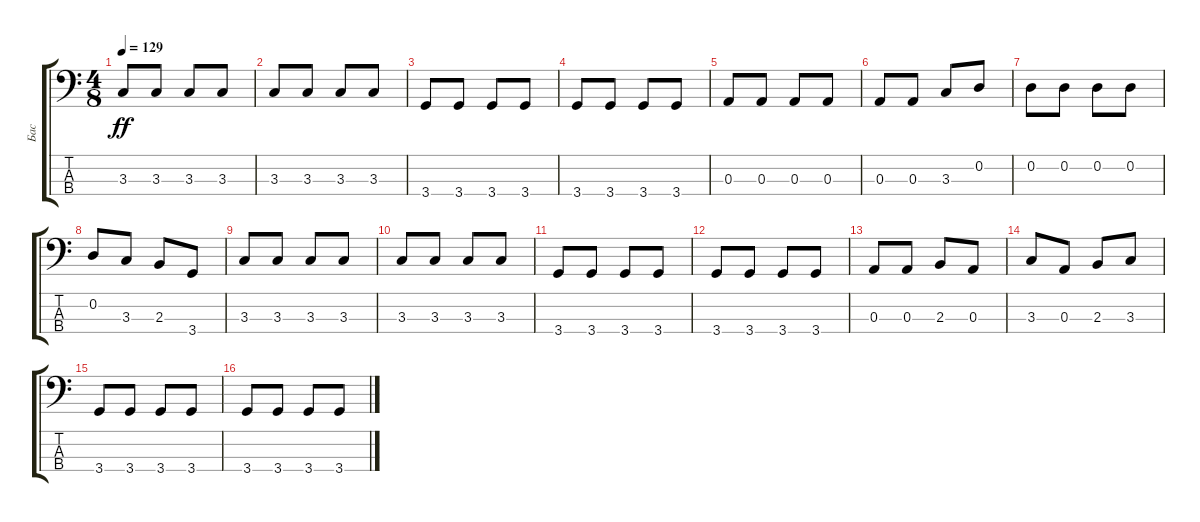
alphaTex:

\track ("Бас" "Бас") {instrument electricbasspick}
\staff {score tabs}
\tuning (G2 D2 A1 E1) {hide}
\ts (4 8)
\tempo 129
\clef f4
\ks c
3.3.8{dy ff} 3.3.8 3.3.8 3.3.8 |
3.3.8 3.3.8 3.3.8 3.3.8 |
3.4.8 3.4.8 3.4.8 3.4.8 |
3.4.8 3.4.8 3.4.8 3.4.8 |
0.3.8 0.3.8 0.3.8 0.3.8 |
0.3.8 0.3.8 3.3.8 0.2.8 |
0.2.8 0.2.8 0.2.8 0.2.8 |
0.2.8 3.3.8 2.3.8 3.4.8 |
3.3.8 3.3.8 3.3.8 3.3.8 |
3.3.8 3.3.8 3.3.8 3.3.8 |
3.4.8 3.4.8 3.4.8 3.4.8 |
3.4.8 3.4.8 3.4.8 3.4.8 |
0.3.8 0.3.8 2.3.8 0.3.8 |
3.3.8 0.3.8 2.3.8 3.3.8 |
3.4.8 3.4.8 3.4.8 3.4.8 |
3.4.8 3.4.8 3.4.8 3.4.8
